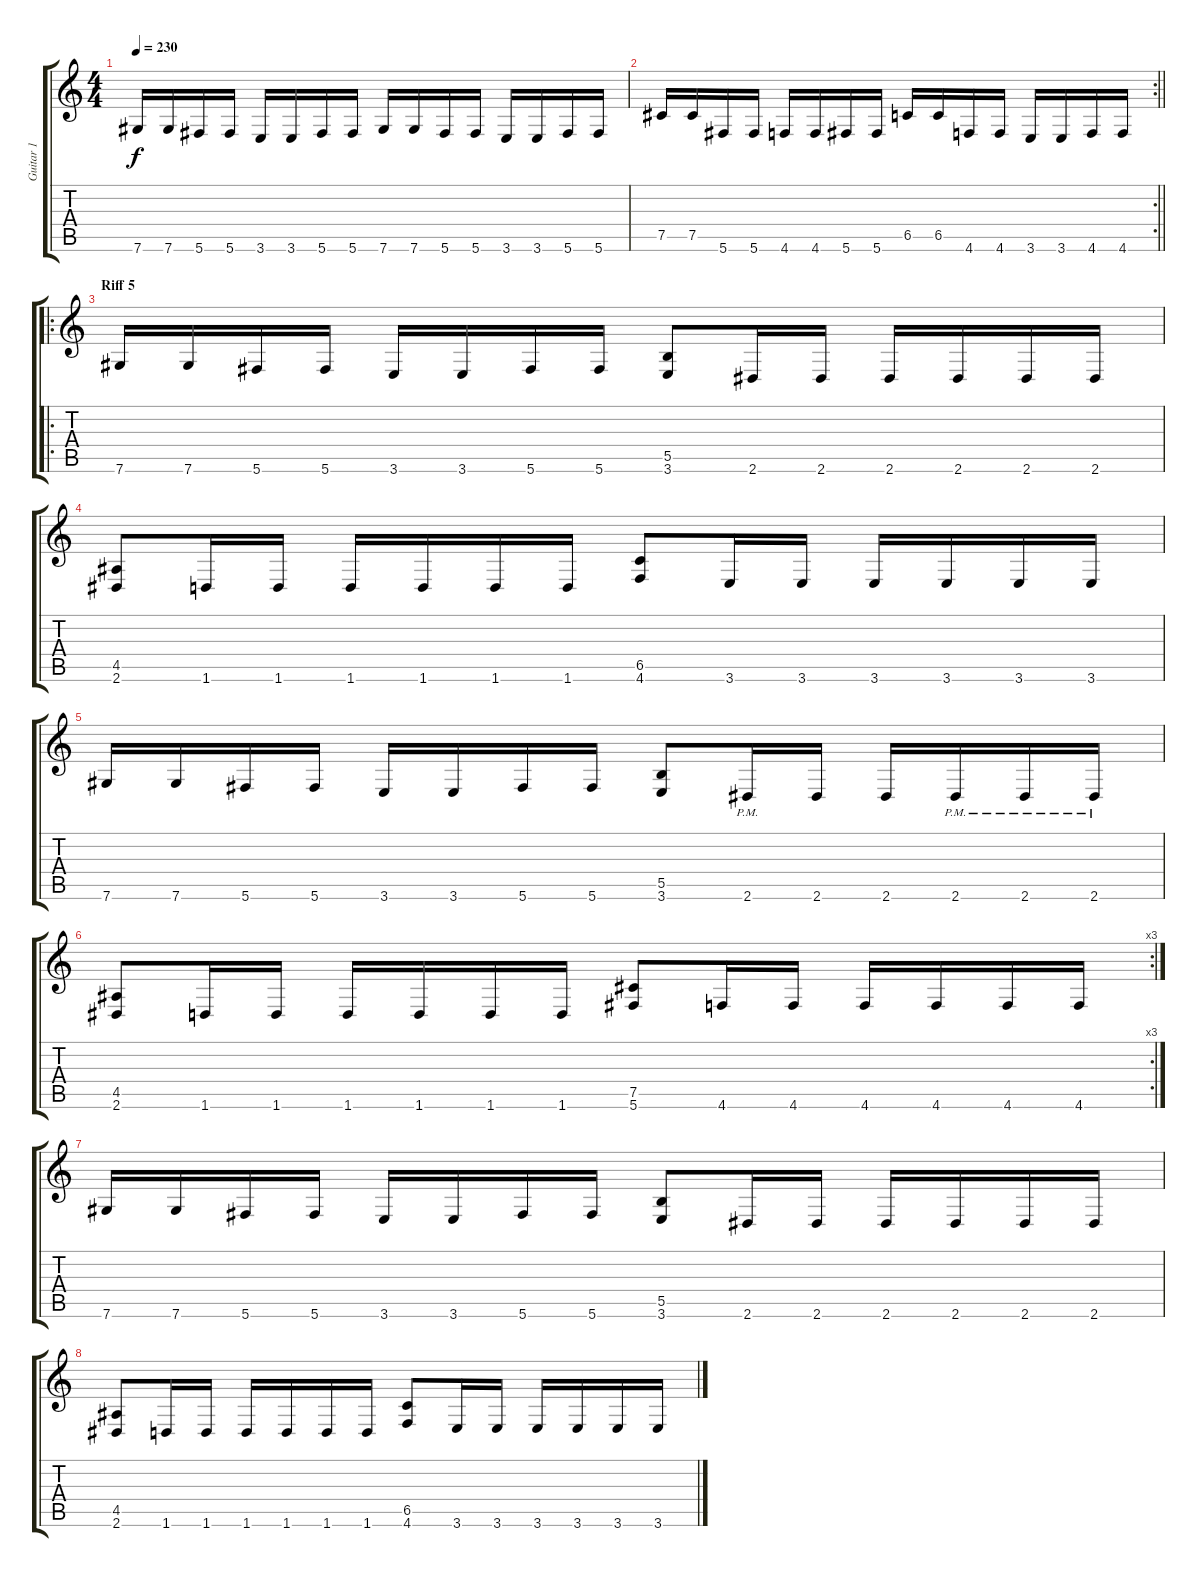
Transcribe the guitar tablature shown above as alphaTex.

\track ("Guitar 1" "Guitar 1") {instrument distortionguitar}
\staff {score tabs}
\tuning (Db4 Ab3 E3 B2 Gb2 Db2) {hide}
\ts (4 4)
\tempo 230
\clef g2
\ks c
7.6.16{dy f} 7.6.16 5.6.16 5.6.16 3.6.16 3.6.16 5.6.16 5.6.16 7.6.16 7.6.16 5.6.16 5.6.16 3.6.16 3.6.16 5.6.16 5.6.16 |
\rc 2
\barLineRight lightlight
7.5.16 7.5.16 5.6.16 5.6.16 4.6.16 4.6.16 5.6.16 5.6.16 6.5.16 6.5.16 4.6.16 4.6.16 3.6.16 3.6.16 4.6.16 4.6.16 |
\ro
\section ("" "Riff 5")
7.6.16 7.6.16 5.6.16 5.6.16 3.6.16 3.6.16 5.6.16 5.6.16 (5.5 3.6).8 2.6.16 2.6.16 2.6.16 2.6.16 2.6.16 2.6.16 |
(4.5 2.6).8 1.6.16 1.6.16 1.6.16 1.6.16 1.6.16 1.6.16 (6.5 4.6).8 3.6.16 3.6.16 3.6.16 3.6.16 3.6.16 3.6.16 |
7.6.16 7.6.16 5.6.16 5.6.16 3.6.16 3.6.16 5.6.16 5.6.16 (5.5 3.6).8 2.6{pm}.16 2.6.16 2.6.16 2.6{pm}.16 2.6{pm}.16 2.6{pm}.16 |
\rc 3
(4.5 2.6).8 1.6.16 1.6.16 1.6.16 1.6.16 1.6.16 1.6.16 (7.5 5.6).8 4.6.16 4.6.16 4.6.16 4.6.16 4.6.16 4.6.16 |
7.6.16 7.6.16 5.6.16 5.6.16 3.6.16 3.6.16 5.6.16 5.6.16 (5.5 3.6).8 2.6.16 2.6.16 2.6.16 2.6.16 2.6.16 2.6.16 |
(4.5 2.6).8 1.6.16 1.6.16 1.6.16 1.6.16 1.6.16 1.6.16 (6.5 4.6).8 3.6.16 3.6.16 3.6.16 3.6.16 3.6.16 3.6.16
